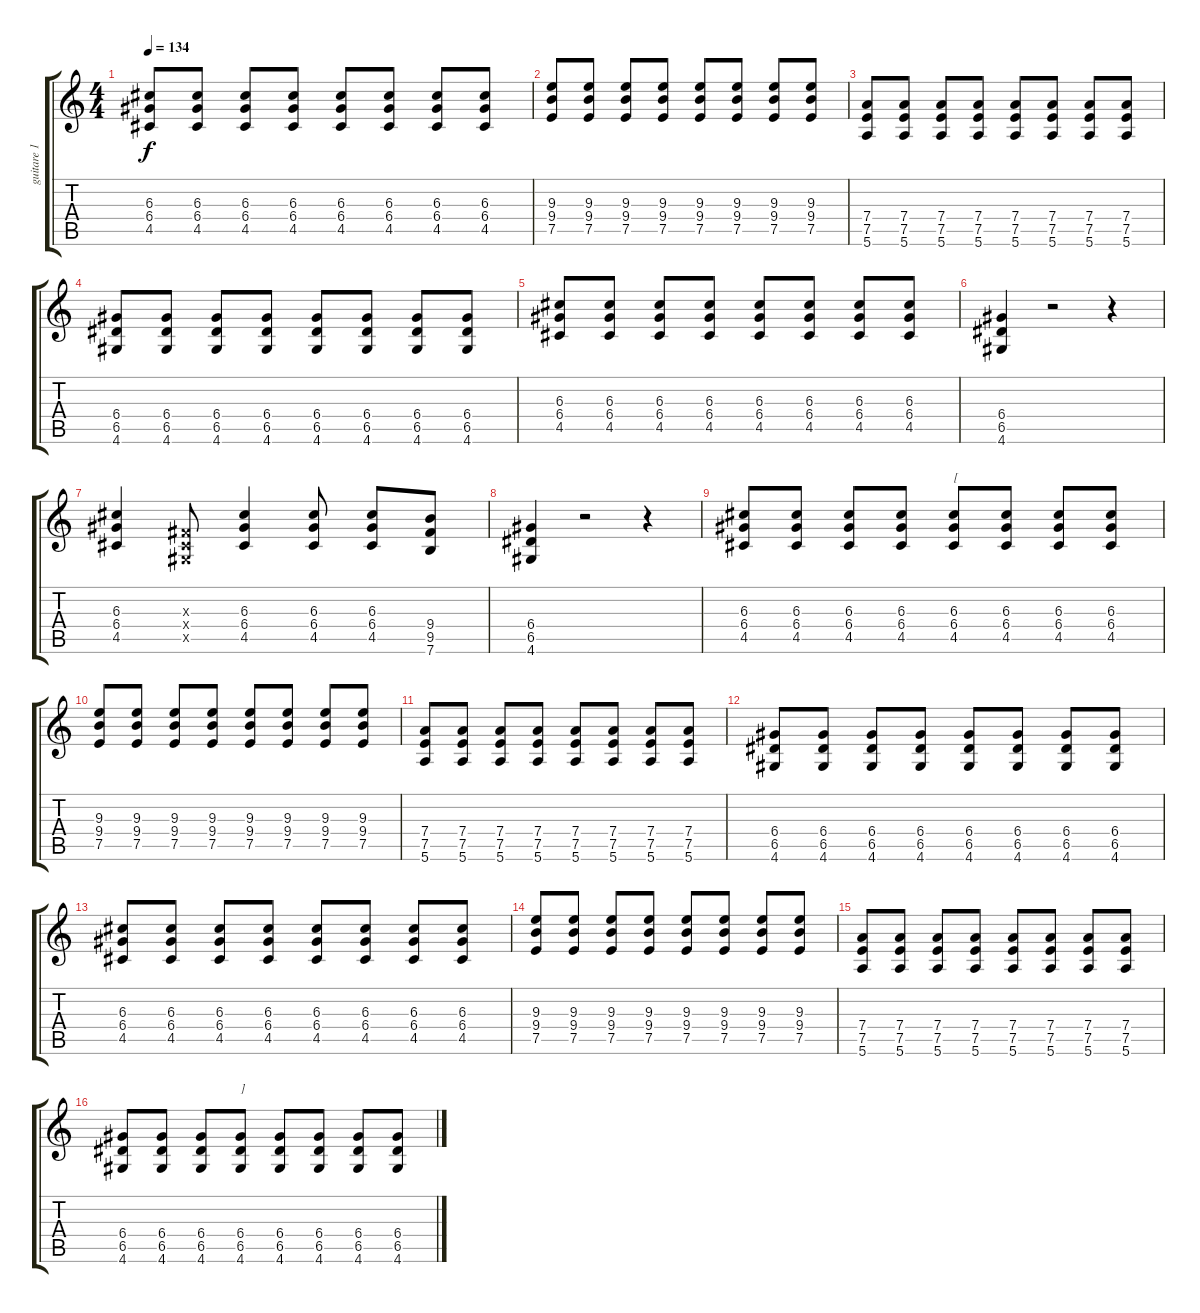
\track ("guitare 1" "guitare 1") {instrument overdrivenguitar}
\staff {score tabs}
\tuning (E4 B3 G3 D3 A2 E2) {hide}
\ts (4 4)
\tempo 134
\clef g2
\ks c
(6.3 6.4 4.5).8{dy f} (6.3 6.4 4.5).8 (6.3 6.4 4.5).8 (6.3 6.4 4.5).8 (6.3 6.4 4.5).8 (6.3 6.4 4.5).8 (6.3 6.4 4.5).8 (6.3 6.4 4.5).8 |
(9.3 9.4 7.5).8 (9.3 9.4 7.5).8 (9.3 9.4 7.5).8 (9.3 9.4 7.5).8 (9.3 9.4 7.5).8 (9.3 9.4 7.5).8 (9.3 9.4 7.5).8 (9.3 9.4 7.5).8 |
(7.4 7.5 5.6).8 (7.4 7.5 5.6).8 (7.4 7.5 5.6).8 (7.4 7.5 5.6).8 (7.4 7.5 5.6).8 (7.4 7.5 5.6).8 (7.4 7.5 5.6).8 (7.4 7.5 5.6).8 |
(6.4 6.5 4.6).8 (6.4 6.5 4.6).8 (6.4 6.5 4.6).8 (6.4 6.5 4.6).8 (6.4 6.5 4.6).8 (6.4 6.5 4.6).8 (6.4 6.5 4.6).8 (6.4 6.5 4.6).8 |
(6.3 6.4 4.5).8 (6.3 6.4 4.5).8 (6.3 6.4 4.5).8 (6.3 6.4 4.5).8 (6.3 6.4 4.5).8 (6.3 6.4 4.5).8 (6.3 6.4 4.5).8 (6.3 6.4 4.5).8 |
(6.4 6.5 4.6).4 r.2 r.4 |
(6.3 6.4 4.5).4 (-1.3{x} -1.4{x} -1.5{x}).8 (6.3 6.4 4.5).4 (6.3 6.4 4.5).8 (6.3 6.4 4.5).8 (9.4 9.5 7.6).8 |
(6.4 6.5 4.6).4 r.2 r.4 |
(6.3 6.4 4.5).8 (6.3 6.4 4.5).8 (6.3 6.4 4.5).8 (6.3 6.4 4.5).8 (6.3 6.4 4.5).8{txt "["} (6.3 6.4 4.5).8 (6.3 6.4 4.5).8 (6.3 6.4 4.5).8 |
(9.3 9.4 7.5).8 (9.3 9.4 7.5).8 (9.3 9.4 7.5).8 (9.3 9.4 7.5).8 (9.3 9.4 7.5).8 (9.3 9.4 7.5).8 (9.3 9.4 7.5).8 (9.3 9.4 7.5).8 |
(7.4 7.5 5.6).8 (7.4 7.5 5.6).8 (7.4 7.5 5.6).8 (7.4 7.5 5.6).8 (7.4 7.5 5.6).8 (7.4 7.5 5.6).8 (7.4 7.5 5.6).8 (7.4 7.5 5.6).8 |
(6.4 6.5 4.6).8 (6.4 6.5 4.6).8 (6.4 6.5 4.6).8 (6.4 6.5 4.6).8 (6.4 6.5 4.6).8 (6.4 6.5 4.6).8 (6.4 6.5 4.6).8 (6.4 6.5 4.6).8 |
(6.3 6.4 4.5).8 (6.3 6.4 4.5).8 (6.3 6.4 4.5).8 (6.3 6.4 4.5).8 (6.3 6.4 4.5).8 (6.3 6.4 4.5).8 (6.3 6.4 4.5).8 (6.3 6.4 4.5).8 |
(9.3 9.4 7.5).8 (9.3 9.4 7.5).8 (9.3 9.4 7.5).8 (9.3 9.4 7.5).8 (9.3 9.4 7.5).8 (9.3 9.4 7.5).8 (9.3 9.4 7.5).8 (9.3 9.4 7.5).8 |
(7.4 7.5 5.6).8 (7.4 7.5 5.6).8 (7.4 7.5 5.6).8 (7.4 7.5 5.6).8 (7.4 7.5 5.6).8 (7.4 7.5 5.6).8 (7.4 7.5 5.6).8 (7.4 7.5 5.6).8 |
(6.4 6.5 4.6).8 (6.4 6.5 4.6).8 (6.4 6.5 4.6).8 (6.4 6.5 4.6).8{txt "]"} (6.4 6.5 4.6).8 (6.4 6.5 4.6).8 (6.4 6.5 4.6).8 (6.4 6.5 4.6).8
